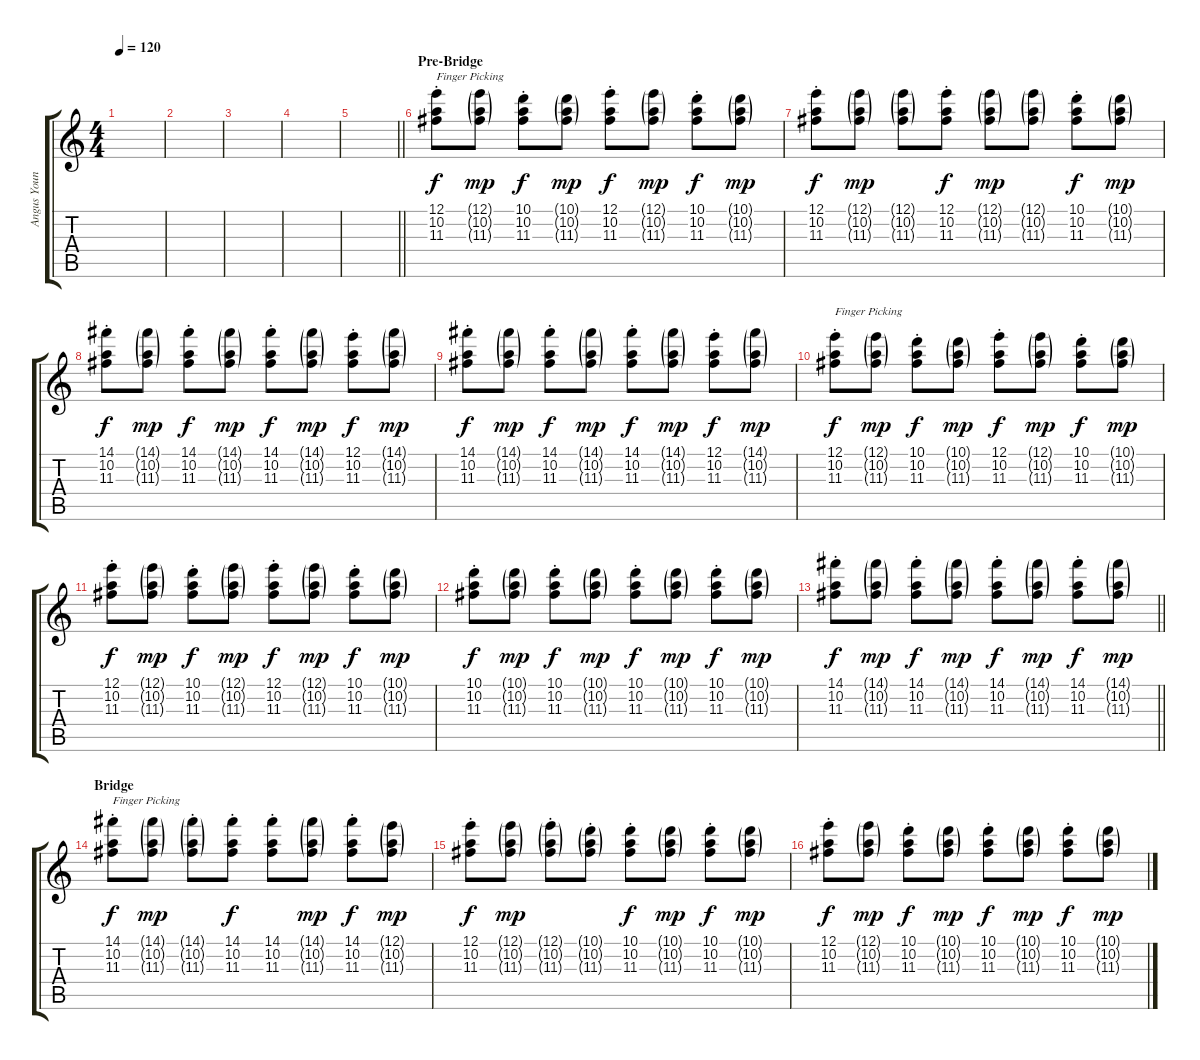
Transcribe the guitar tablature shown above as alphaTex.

\track ("Angus Young 2" "Angus Youn") {instrument overdrivenguitar}
\staff {score tabs}
\tuning (E4 B3 G3 D3 A2 E2) {hide}
\ts (4 4)
\tempo 120
\clef g2
\ks c
|
|
|
|
\barLineRight lightlight
|
\section ("" "Pre-Bridge")
(12.1{st} 10.2{st} 11.3{st}).8{txt "Finger Picking" dy f} (12.1{g} 10.2{g} 11.3{g}).8{dy mp} (10.1{st} 10.2{st} 11.3{st}).8{dy f} (10.1{g} 10.2{g} 11.3{g}).8{dy mp} (12.1{st} 10.2{st} 11.3{st}).8{dy f} (12.1{g} 10.2{g} 11.3{g}).8{dy mp} (10.1{st} 10.2{st} 11.3{st}).8{dy f} (10.1{g} 10.2{g} 11.3{g}).8{dy mp} |
(12.1{st} 10.2{st} 11.3{st}).8{dy f} (12.1{g} 10.2{g} 11.3{g}).8{dy mp} (12.1{g} 10.2{g} 11.3{g}).8 (12.1{st} 10.2{st} 11.3{st}).8{dy f} (12.1{g} 10.2{g} 11.3{g}).8{dy mp} (12.1{g} 10.2{g} 11.3{g}).8 (10.1{st} 10.2{st} 11.3{st}).8{dy f} (10.1{g} 10.2{g} 11.3{g}).8{dy mp} |
(14.1{st} 10.2{st} 11.3{st}).8{dy f} (14.1{g} 10.2{g} 11.3{g}).8{dy mp} (14.1{st} 10.2{st} 11.3{st}).8{dy f} (14.1{g} 10.2{g} 11.3{g}).8{dy mp} (14.1{st} 10.2{st} 11.3{st}).8{dy f} (14.1{g} 10.2{g} 11.3{g}).8{dy mp} (12.1{st} 10.2{st} 11.3{st}).8{dy f} (14.1{g} 10.2{g} 11.3{g}).8{dy mp} |
(14.1{st} 10.2{st} 11.3{st}).8{dy f} (14.1{g} 10.2{g} 11.3{g}).8{dy mp} (14.1{st} 10.2{st} 11.3{st}).8{dy f} (14.1{g} 10.2{g} 11.3{g}).8{dy mp} (14.1{st} 10.2{st} 11.3{st}).8{dy f} (14.1{g} 10.2{g} 11.3{g}).8{dy mp} (12.1{st} 10.2{st} 11.3{st}).8{dy f} (14.1{g} 10.2{g} 11.3{g}).8{dy mp} |
(12.1{st} 10.2{st} 11.3{st}).8{txt "Finger Picking" dy f} (12.1{g} 10.2{g} 11.3{g}).8{dy mp} (10.1{st} 10.2{st} 11.3{st}).8{dy f} (10.1{g} 10.2{g} 11.3{g}).8{dy mp} (12.1{st} 10.2{st} 11.3{st}).8{dy f} (12.1{g} 10.2{g} 11.3{g}).8{dy mp} (10.1{st} 10.2{st} 11.3{st}).8{dy f} (10.1{g} 10.2{g} 11.3{g}).8{dy mp} |
(12.1{st} 10.2{st} 11.3{st}).8{dy f} (12.1{g} 10.2{g} 11.3{g}).8{dy mp} (10.1{st} 10.2{st} 11.3{st}).8{dy f} (12.1{g} 10.2{g} 11.3{g}).8{dy mp} (12.1{st} 10.2{st} 11.3{st}).8{dy f} (12.1{g} 10.2{g} 11.3{g}).8{dy mp} (10.1{st} 10.2{st} 11.3{st}).8{dy f} (10.1{g} 10.2{g} 11.3{g}).8{dy mp} |
(10.1{st} 10.2{st} 11.3{st}).8{dy f} (10.1{g} 10.2{g} 11.3{g}).8{dy mp} (10.1{st} 10.2{st} 11.3{st}).8{dy f} (10.1{g} 10.2{g} 11.3{g}).8{dy mp} (10.1{st} 10.2{st} 11.3{st}).8{dy f} (10.1{g} 10.2{g} 11.3{g}).8{dy mp} (10.1{st} 10.2{st} 11.3{st}).8{dy f} (10.1{g} 10.2{g} 11.3{g}).8{dy mp} |
\barLineRight lightlight
(14.1{st} 10.2{st} 11.3{st}).8{dy f} (14.1{g} 10.2{g} 11.3{g}).8{dy mp} (14.1{st} 10.2{st} 11.3{st}).8{dy f} (14.1{g} 10.2{g} 11.3{g}).8{dy mp} (14.1{st} 10.2{st} 11.3{st}).8{dy f} (14.1{g} 10.2{g} 11.3{g}).8{dy mp} (14.1{st} 10.2{st} 11.3{st}).8{dy f} (14.1{g} 10.2{g} 11.3{g}).8{dy mp} |
\section ("" "Bridge")
(14.1{st} 10.2{st} 11.3{st}).8{txt "Finger Picking" dy f} (14.1{g} 10.2{g} 11.3{g}).8{dy mp} (14.1{g st} 10.2{g st} 11.3{g st}).8 (14.1{st} 10.2{st} 11.3{st}).8{dy f} (14.1{st} 10.2{st} 11.3{st}).8 (14.1{g} 10.2{g} 11.3{g}).8{dy mp} (14.1{st} 10.2{st} 11.3{st}).8{dy f} (12.1{g} 10.2{g} 11.3{g}).8{dy mp} |
(12.1{st} 10.2{st} 11.3{st}).8{dy f} (12.1{g} 10.2{g} 11.3{g}).8{dy mp} (12.1{g st} 10.2{g st} 11.3{g st}).8 (10.1{g st} 10.2{g st} 11.3{g st}).8 (10.1{st} 10.2{st} 11.3{st}).8{dy f} (10.1{g} 10.2{g} 11.3{g}).8{dy mp} (10.1{st} 10.2{st} 11.3{st}).8{dy f} (10.1{g} 10.2{g} 11.3{g}).8{dy mp} |
(12.1{st} 10.2{st} 11.3{st}).8{dy f} (12.1{g} 10.2{g} 11.3{g}).8{dy mp} (10.1{st} 10.2{st} 11.3{st}).8{dy f} (10.1{g} 10.2{g} 11.3{g}).8{dy mp} (10.1{st} 10.2{st} 11.3{st}).8{dy f} (10.1{g} 10.2{g} 11.3{g}).8{dy mp} (10.1{st} 10.2{st} 11.3{st}).8{dy f} (10.1{g} 10.2{g} 11.3{g}).8{dy mp}
